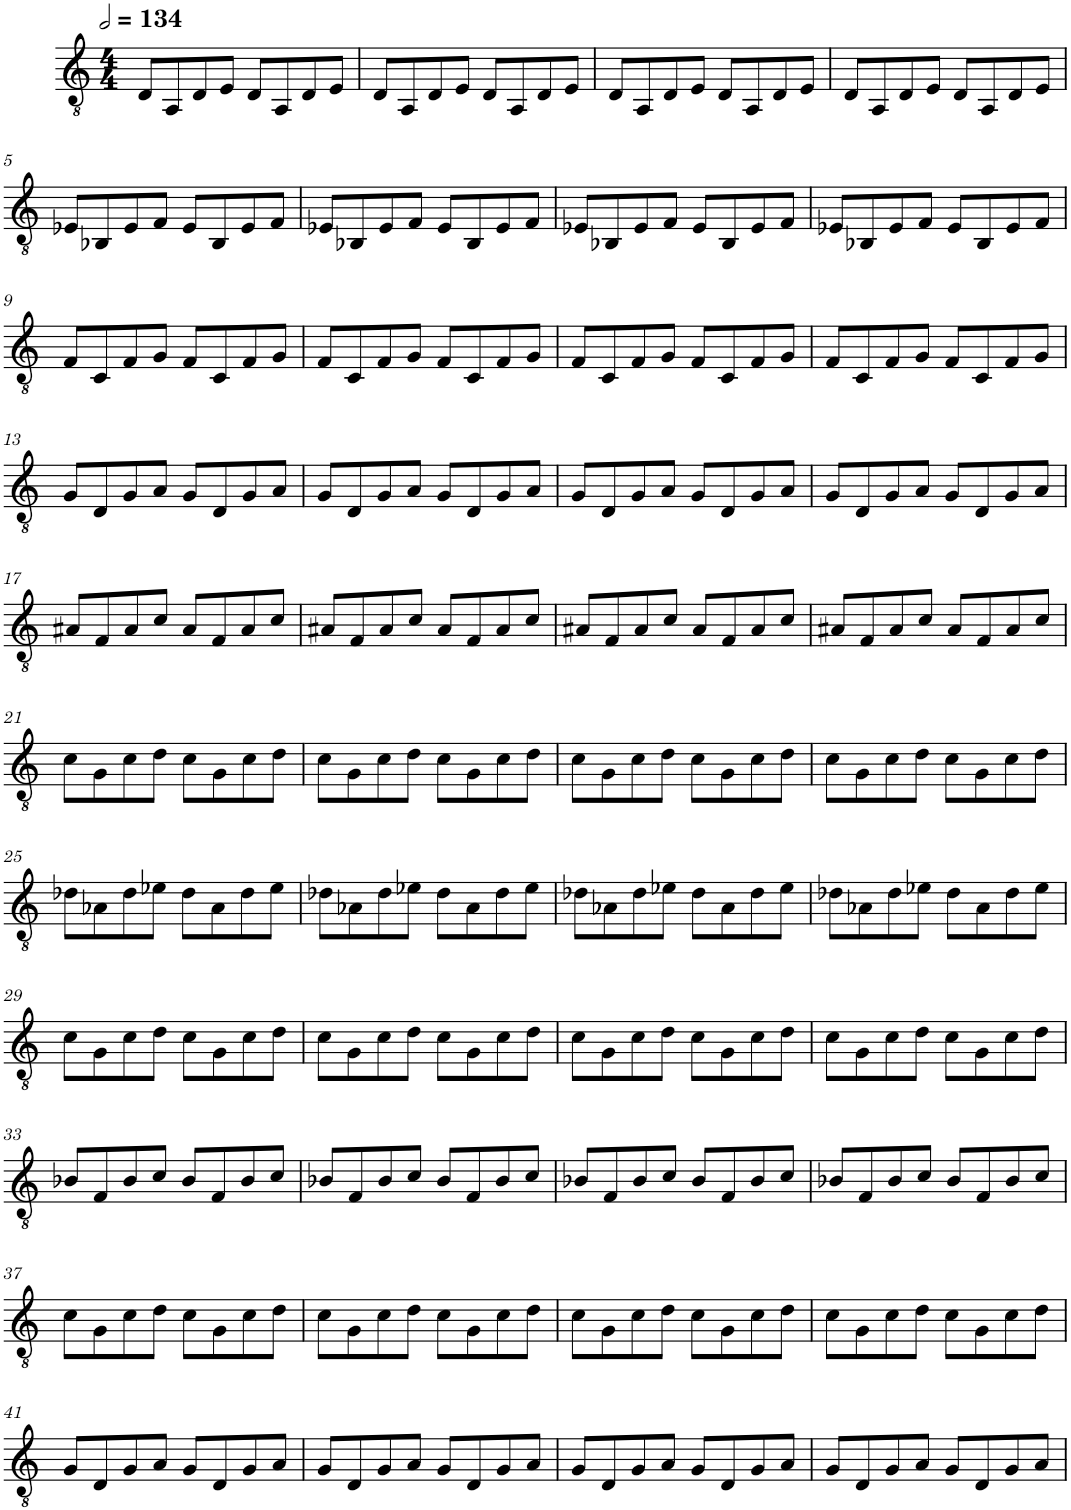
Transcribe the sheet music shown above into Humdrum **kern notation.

**kern
*part1
*staff1
*I"Guitarra Elétrica
*I'Guit. El.
*clefGv2
*k[]
*M4/4
*MM268
=1
8D/L
8AA/
8D/
8E/J
8D/L
8AA/
8D/
8E/J
=2
8D/L
8AA/
8D/
8E/J
8D/L
8AA/
8D/
8E/J
=3
8D/L
8AA/
8D/
8E/J
8D/L
8AA/
8D/
8E/J
=4
8D/L
8AA/
8D/
8E/J
8D/L
8AA/
8D/
8E/J
!!LO:LB:g=z
=5
8E-X/L
8BB-X/
8E-/
8F/J
8E-/L
8BB-/
8E-/
8F/J
=6
8E-X/L
8BB-X/
8E-/
8F/J
8E-/L
8BB-/
8E-/
8F/J
=7
8E-X/L
8BB-X/
8E-/
8F/J
8E-/L
8BB-/
8E-/
8F/J
=8
8E-X/L
8BB-X/
8E-/
8F/J
8E-/L
8BB-/
8E-/
8F/J
!!LO:LB:g=z
=9
8F/L
8C/
8F/
8G/J
8F/L
8C/
8F/
8G/J
=10
8F/L
8C/
8F/
8G/J
8F/L
8C/
8F/
8G/J
=11
8F/L
8C/
8F/
8G/J
8F/L
8C/
8F/
8G/J
=12
8F/L
8C/
8F/
8G/J
8F/L
8C/
8F/
8G/J
!!LO:LB:g=z
=13
8G/L
8D/
8G/
8A/J
8G/L
8D/
8G/
8A/J
=14
8G/L
8D/
8G/
8A/J
8G/L
8D/
8G/
8A/J
=15
8G/L
8D/
8G/
8A/J
8G/L
8D/
8G/
8A/J
=16
8G/L
8D/
8G/
8A/J
8G/L
8D/
8G/
8A/J
!!LO:LB:g=z
=17
8A#X/L
8F/
8A#/
8c/J
8A#/L
8F/
8A#/
8c/J
=18
8A#X/L
8F/
8A#/
8c/J
8A#/L
8F/
8A#/
8c/J
=19
8A#X/L
8F/
8A#/
8c/J
8A#/L
8F/
8A#/
8c/J
=20
8A#X/L
8F/
8A#/
8c/J
8A#/L
8F/
8A#/
8c/J
!!LO:LB:g=z
=21
8c\L
8G\
8c\
8d\J
8c\L
8G\
8c\
8d\J
=22
8c\L
8G\
8c\
8d\J
8c\L
8G\
8c\
8d\J
=23
8c\L
8G\
8c\
8d\J
8c\L
8G\
8c\
8d\J
=24
8c\L
8G\
8c\
8d\J
8c\L
8G\
8c\
8d\J
!!LO:LB:g=z
=25
8d-X\L
8A-X\
8d-\
8e-X\J
8d-\L
8A-\
8d-\
8e-\J
=26
8d-X\L
8A-X\
8d-\
8e-X\J
8d-\L
8A-\
8d-\
8e-\J
=27
8d-X\L
8A-X\
8d-\
8e-X\J
8d-\L
8A-\
8d-\
8e-\J
=28
8d-X\L
8A-X\
8d-\
8e-X\J
8d-\L
8A-\
8d-\
8e-\J
!!LO:LB:g=z
=29
8c\L
8G\
8c\
8d\J
8c\L
8G\
8c\
8d\J
=30
8c\L
8G\
8c\
8d\J
8c\L
8G\
8c\
8d\J
=31
8c\L
8G\
8c\
8d\J
8c\L
8G\
8c\
8d\J
=32
8c\L
8G\
8c\
8d\J
8c\L
8G\
8c\
8d\J
!!LO:LB:g=z
=33
8B-X/L
8F/
8B-/
8c/J
8B-/L
8F/
8B-/
8c/J
=34
8B-X/L
8F/
8B-/
8c/J
8B-/L
8F/
8B-/
8c/J
=35
8B-X/L
8F/
8B-/
8c/J
8B-/L
8F/
8B-/
8c/J
=36
8B-X/L
8F/
8B-/
8c/J
8B-/L
8F/
8B-/
8c/J
!!LO:LB:g=z
=37
8c\L
8G\
8c\
8d\J
8c\L
8G\
8c\
8d\J
=38
8c\L
8G\
8c\
8d\J
8c\L
8G\
8c\
8d\J
=39
8c\L
8G\
8c\
8d\J
8c\L
8G\
8c\
8d\J
=40
8c\L
8G\
8c\
8d\J
8c\L
8G\
8c\
8d\J
!!LO:LB:g=z
=41
8G/L
8D/
8G/
8A/J
8G/L
8D/
8G/
8A/J
=42
8G/L
8D/
8G/
8A/J
8G/L
8D/
8G/
8A/J
=43
8G/L
8D/
8G/
8A/J
8G/L
8D/
8G/
8A/J
=44
8G/L
8D/
8G/
8A/J
8G/L
8D/
8G/
8A/J
=
*-
